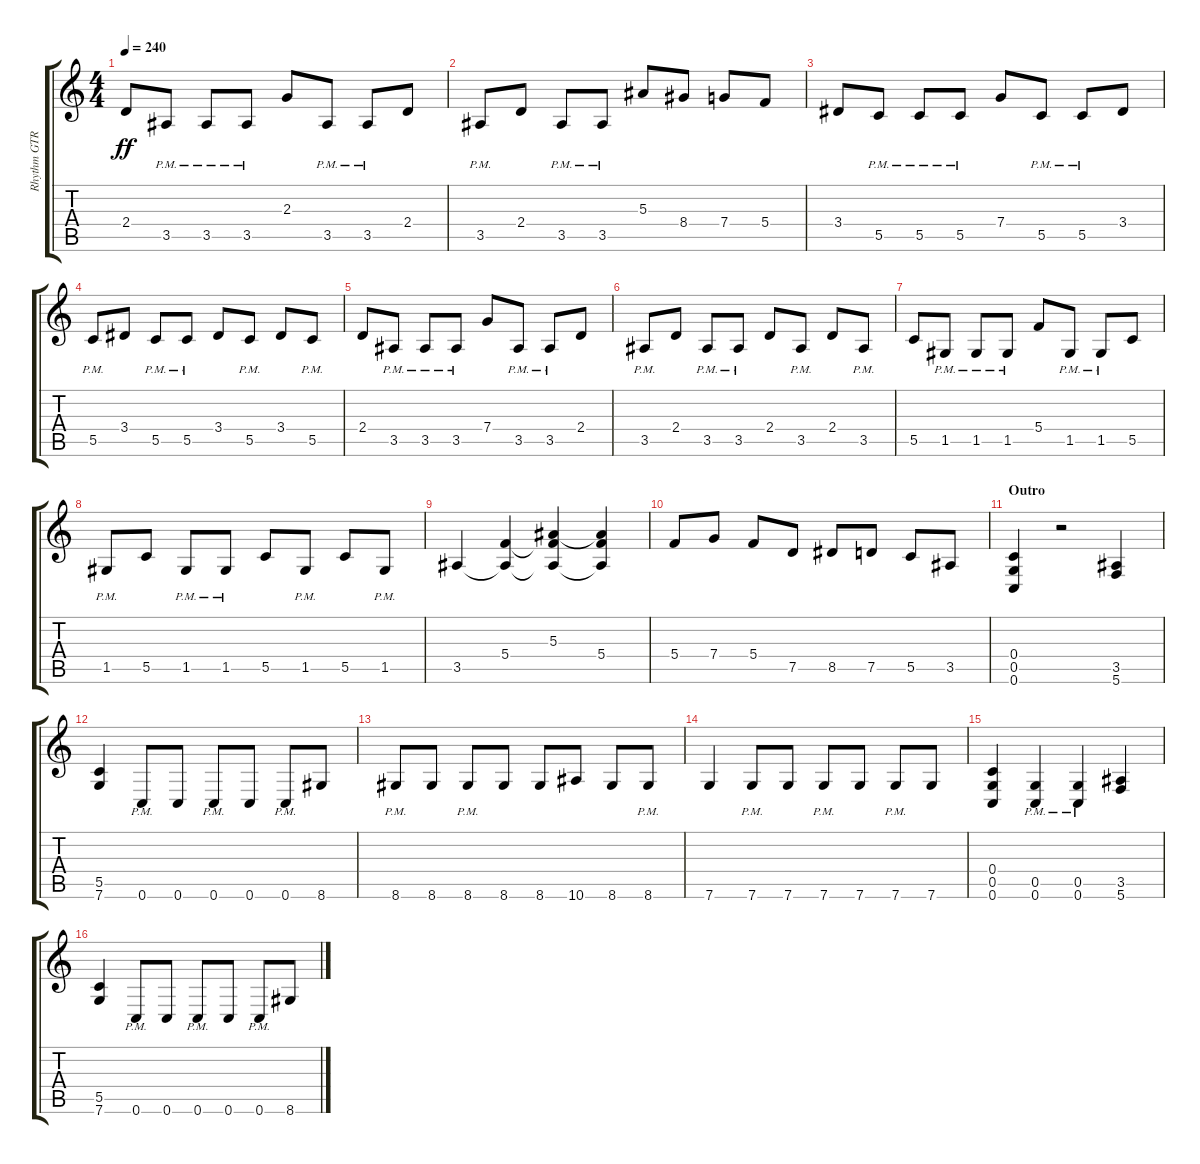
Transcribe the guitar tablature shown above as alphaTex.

\track ("Rhythm GTR 1" "Rhythm GTR") {instrument overdrivenguitar}
\staff {score tabs}
\tuning (D4 A3 F3 C3 G2 C2) {hide}
\ts (4 4)
\tempo 240
\clef g2
\ks aminor
2.4.8{dy ff} 3.5{pm}.8 3.5{pm}.8 3.5{pm}.8 2.3.8 3.5{pm}.8 3.5{pm}.8 2.4.8 |
3.5{pm}.8 2.4.8 3.5{pm}.8 3.5{pm}.8 5.3.8 8.4.8 7.4.8 5.4.8 |
3.4.8 5.5{pm}.8 5.5{pm}.8 5.5{pm}.8 7.4.8 5.5{pm}.8 5.5{pm}.8 3.4.8 |
5.5{pm}.8 3.4.8 5.5{pm}.8 5.5{pm}.8 3.4.8 5.5{pm}.8 3.4.8 5.5{pm}.8 |
2.4.8 3.5{pm}.8 3.5{pm}.8 3.5{pm}.8 7.4.8 3.5{pm}.8 3.5{pm}.8 2.4.8 |
3.5{pm}.8 2.4.8 3.5{pm}.8 3.5{pm}.8 2.4.8 3.5{pm}.8 2.4.8 3.5{pm}.8 |
5.5.8 1.5{pm}.8 1.5{pm}.8 1.5{pm}.8 5.4.8 1.5{pm}.8 1.5{pm}.8 5.5.8 |
1.5{pm}.8 5.5.8 1.5{pm}.8 1.5{pm}.8 5.5.8 1.5{pm}.8 5.5.8 1.5{pm}.8 |
3.5.4 (5.4 3.5{t}).4 (5.3 5.4{t} 3.5{t}).4 (5.3{t} 5.4 3.5{t}).4 |
5.4.8 7.4.8 5.4.8 7.5.8 8.5.8 7.5.8 5.5.8 3.5.8 |
\section ("" "Outro")
(0.4 0.5 0.6).4 r.2 (3.5 5.6).4 |
(5.5 7.6).4 0.6{pm}.8 0.6.8 0.6{pm}.8 0.6.8 0.6{pm}.8 8.6.8 |
8.6{pm}.8 8.6.8 8.6{pm}.8 8.6.8 8.6.8 10.6.8 8.6.8 8.6{pm}.8 |
7.6.4 7.6{pm}.8 7.6.8 7.6{pm}.8 7.6.8 7.6{pm}.8 7.6.8 |
(0.4 0.5 0.6).4 (0.5{pm} 0.6{pm}).4 (0.5{pm} 0.6{pm}).4 (3.5 5.6).4 |
(5.5 7.6).4 0.6{pm}.8 0.6.8 0.6{pm}.8 0.6.8 0.6{pm}.8 8.6.8
